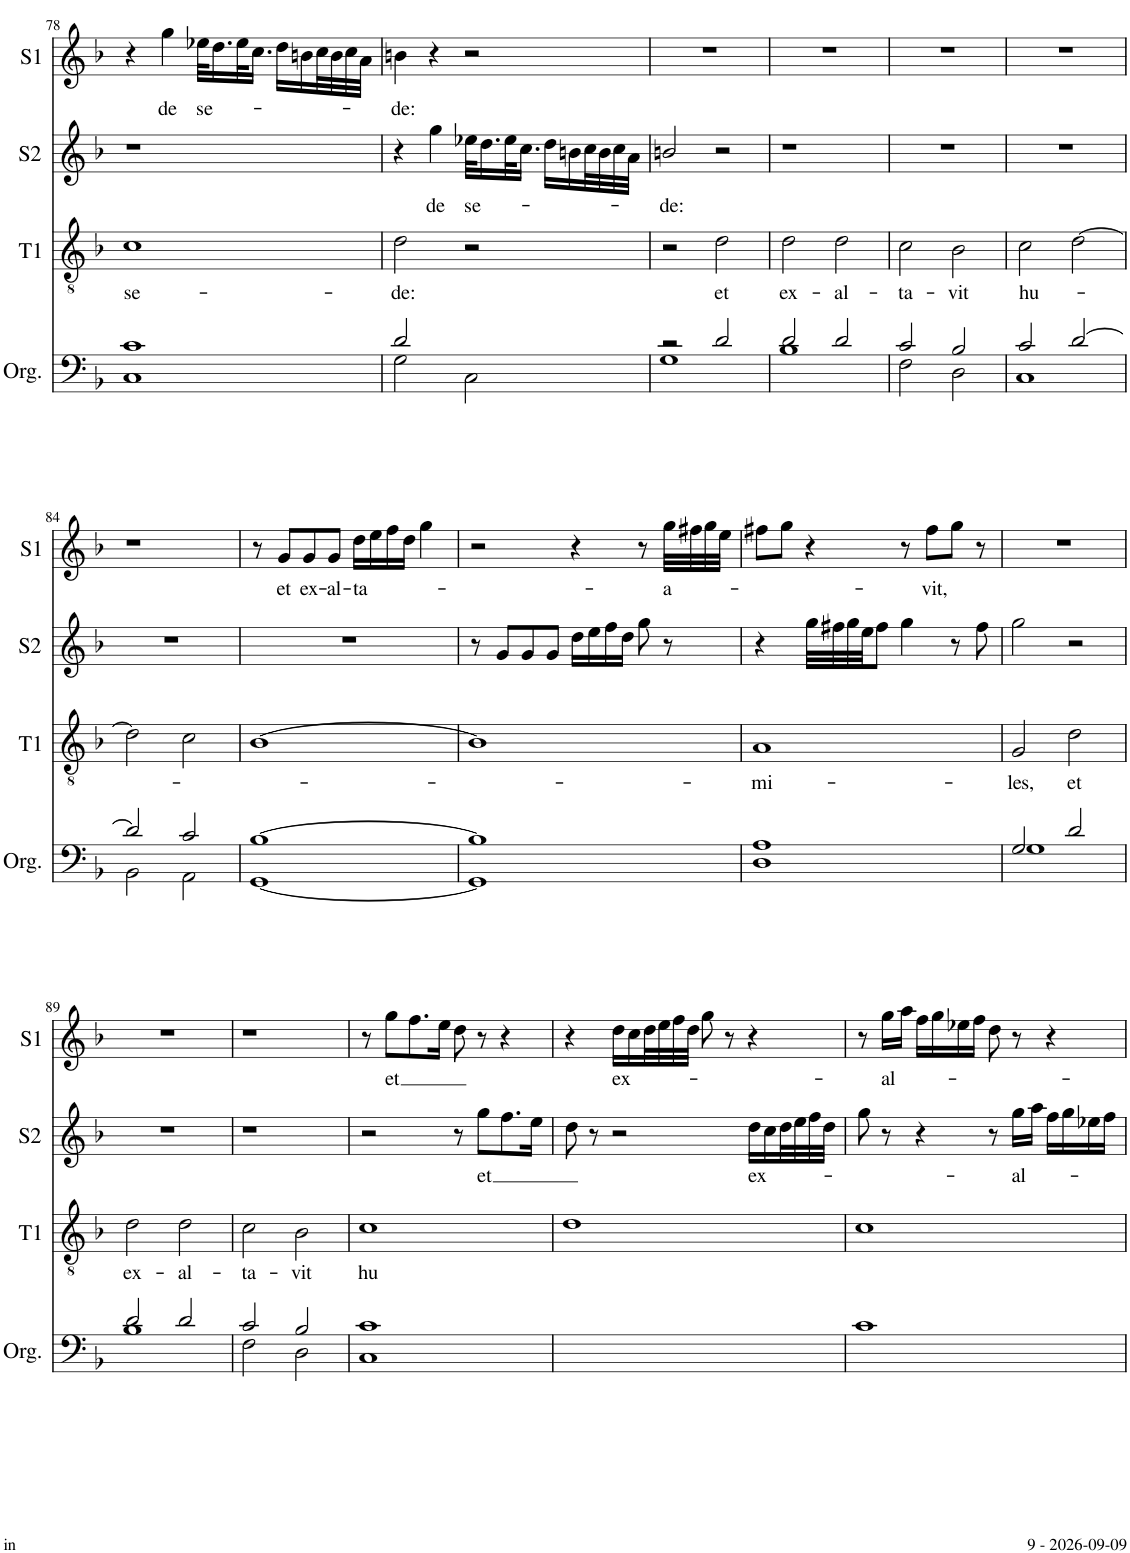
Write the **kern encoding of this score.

**kern	**kern	**text	**kern	**text	**kern	**text
*part4	*part3	*part3	*part2	*part2	*part1	*part1
*staff4	*staff3	*staff3	*staff2	*staff2	*staff1	*staff1
*I"Orgue	*I"Ténor 1	*	*I"Soprano 2	*	*I"Soprano 1	*
*I'Org.	*I'T1	*	*I'S2	*	*I'S1	*
!!LO:PB:g=z
*clefF4	*clefGv2	*	*clefG2	*	*clefG2	*
*k[b-]	*k[b-]	*	*k[b-]	*	*k[b-]	*
*M4/4	*M4/4	*	*M4/4	*	*M4/4	*
=78	=78	=78	=78	=78	=78	=78
*^	*	*	*	*	*	*
!	!	!	!LO:LY:b	!	!	!	!
1c	1C	1c	se-	1r	.	4r	.
!	!	!	!	!	!	!	!LO:LY:b
.	.	.	.	.	.	4gg\	de
!	!	!	!	!	!	!	!LO:LY:b
.	.	.	.	.	.	32ee-X\KLL	se-
.	.	.	.	.	.	16.dd\	.
.	.	.	.	.	.	32ee-\K	.
.	.	.	.	.	.	16.cc\JJ	.
.	.	.	.	.	.	16dd\LL	.
.	.	.	.	.	.	16bn\	.
.	.	.	.	.	.	32cc\L	.
.	.	.	.	.	.	32b\	.
.	.	.	.	.	.	32cc\	.
.	.	.	.	.	.	32a\JJJ	.
=79	=79	=79	=79	=79	=79	=79	=79
!	!	!	!LO:LY:b	!	!	!	!LO:LY:b
2d/	2G\	2d\	-de:	4r	.	4bn\	-de:
!	!	!	!	!	!LO:LY:b	!	!
.	.	.	.	4gg\	de	4r	.
!	!	!	!	!	!LO:LY:b	!	!
2ryy	2C\	2r	.	32ee-X\KLL	se-	2r	.
.	.	.	.	16.dd\	.	.	.
.	.	.	.	32ee-\K	.	.	.
.	.	.	.	16.cc\JJ	.	.	.
.	.	.	.	16dd\LL	.	.	.
.	.	.	.	16bn\	.	.	.
.	.	.	.	32cc\L	.	.	.
.	.	.	.	32b\	.	.	.
.	.	.	.	32cc\	.	.	.
.	.	.	.	32a\JJJ	.	.	.
=80	=80	=80	=80	=80	=80	=80	=80
!	!	!	!	!	!LO:LY:b	!	!
2r	1G	2r	.	2bn/	-de:	1r	.
!	!	!	!LO:LY:b	!	!	!	!
2d/	.	2d\	et	2r	.	.	.
=81	=81	=81	=81	=81	=81	=81	=81
!	!	!	!LO:LY:b	!	!	!	!
2d/	1B-	2d\	ex-	1r	.	1r	.
!	!	!	!LO:LY:b	!	!	!	!
2d/	.	2d\	-al-	.	.	.	.
=82	=82	=82	=82	=82	=82	=82	=82
!	!	!	!LO:LY:b	!	!	!	!
2c/	2F\	2c\	-ta-	1r	.	1r	.
!	!	!	!LO:LY:b	!	!	!	!
2B-/	2D\	2B-\	-vit	.	.	.	.
=83	=83	=83	=83	=83	=83	=83	=83
!	!	!	!LO:LY:b	!	!	!	!
2c/	1C	2c\	hu-	1r	.	1r	.
[2d/	.	[2d\	.	.	.	.	.
!!LO:LB:g=z
=84	=84	=84	=84	=84	=84	=84	=84
2d/]	2BB-\	2d\]	.	1r	.	1r	.
2c/	2AA\	2c\	.	.	.	.	.
=85	=85	=85	=85	=85	=85	=85	=85
[1B-	[1GG	[1B-	.	1r	.	8r	.
!	!	!	!	!	!	!	!LO:LY:b
.	.	.	.	.	.	8g/L	et
!	!	!	!	!	!	!	!LO:LY:b
.	.	.	.	.	.	8g/	ex-
!	!	!	!	!	!	!	!LO:LY:b
.	.	.	.	.	.	8g/J	-al-
!	!	!	!	!	!	!	!LO:LY:b
.	.	.	.	.	.	16dd\LL	-ta-
.	.	.	.	.	.	16ee\	.
.	.	.	.	.	.	16ff\	.
.	.	.	.	.	.	16dd\JJ	.
.	.	.	.	.	.	4gg\	.
=86	=86	=86	=86	=86	=86	=86	=86
1B-]	1GG]	1B-]	.	8r	.	2r	.
.	.	.	.	8g/L	.	.	.
.	.	.	.	8g/	.	.	.
.	.	.	.	8g/J	.	.	.
.	.	.	.	16dd\LL	.	4r	.
.	.	.	.	16ee\	.	.	.
.	.	.	.	16ff\	.	.	.
.	.	.	.	16dd\JJ	.	.	.
.	.	.	.	8gg\	.	8r	.
!	!	!	!	!	!	!	!LO:LY:b
.	.	.	.	8r	.	32gg\LLL	-a-
.	.	.	.	.	.	32ff#X\	.
.	.	.	.	.	.	32gg\	.
.	.	.	.	.	.	32ee\JJJ	.
=87	=87	=87	=87	=87	=87	=87	=87
!	!	!	!LO:LY:b	!	!	!	!
1A	1D	1A	-mi-	4r	.	8ff#X\L	.
.	.	.	.	.	.	8gg\J	.
.	.	.	.	32gg\LLL	.	4r	.
.	.	.	.	32ff#X\	.	.	.
.	.	.	.	32gg\	.	.	.
.	.	.	.	32ee\JJ	.	.	.
.	.	.	.	8ff#\J	.	.	.
.	.	.	.	4gg\	.	8r	.
!	!	!	!	!	!	!	!LO:LY:b
.	.	.	.	.	.	8ff#\L	-vit,
.	.	.	.	8r	.	8gg\J	.
.	.	.	.	8ff#\	.	8r	.
=88	=88	=88	=88	=88	=88	=88	=88
!	!	!	!LO:LY:b	!	!	!	!
2G/	1G	2G/	-les,	2gg\	.	1r	.
!	!	!	!LO:LY:b	!	!	!	!
2d/	.	2d\	et	2r	.	.	.
!!LO:LB:g=z
=89	=89	=89	=89	=89	=89	=89	=89
!	!	!	!LO:LY:b	!	!	!	!
2d/	1B-	2d\	ex-	1r	.	1r	.
!	!	!	!LO:LY:b	!	!	!	!
2d/	.	2d\	-al-	.	.	.	.
=90	=90	=90	=90	=90	=90	=90	=90
!	!	!	!LO:LY:b	!	!	!	!
2c/	2F\	2c\	-ta-	1r	.	1r	.
!	!	!	!LO:LY:b	!	!	!	!
2B-/	2D\	2B-\	-vit	.	.	.	.
=91	=91	=91	=91	=91	=91	=91	=91
!	!	!	!LO:LY:b	!	!	!	!
1c	1C	1c	hu	2r	.	8r	.
!	!	!	!	!	!	!	!LO:LY:b
.	.	.	.	.	.	8gg\L	et
.	.	.	.	.	.	8.ff\	.
.	.	.	.	.	.	16ee\Jk	.
.	.	.	.	8r	.	8dd\	.
!	!	!	!	!	!LO:LY:b	!	!
.	.	.	.	8gg\L	et	8r	.
.	.	.	.	8.ff\	.	4r	.
.	.	.	.	16ee\Jk	.	.	.
*v	*v	*	*	*	*	*	*
=92	=92	=92	=92	=92	=92	=92
1ryy	1d	.	8dd\	.	4r	.
.	.	.	8r	.	.	.
!	!	!	!	!	!	!LO:LY:b
.	.	.	2r	.	16dd\LL	ex-
.	.	.	.	.	16cc\	.
.	.	.	.	.	32dd\L	.
.	.	.	.	.	32ee\	.
.	.	.	.	.	32ff\	.
.	.	.	.	.	32dd\JJJ	.
.	.	.	.	.	8gg\	.
.	.	.	.	.	8r	.
!	!	!	!	!LO:LY:b	!	!
.	.	.	16dd\LL	ex-	4r	.
.	.	.	16cc\	.	.	.
.	.	.	32dd\L	.	.	.
.	.	.	32ee\	.	.	.
.	.	.	32ff\	.	.	.
.	.	.	32dd\JJJ	.	.	.
=93	=93	=93	=93	=93	=93	=93
1c	1c	.	8gg\	.	8r	.
!	!	!	!	!	!	!LO:LY:b
.	.	.	8r	.	16gg\LL	-al-
.	.	.	.	.	16aa\JJ	.
.	.	.	4r	.	16ff\LL	.
.	.	.	.	.	16gg\	.
.	.	.	.	.	16ee-X\	.
.	.	.	.	.	16ff\JJ	.
.	.	.	8r	.	8dd\	.
!	!	!	!	!LO:LY:b	!	!
.	.	.	16gg\LL	-al-	8r	.
.	.	.	16aa\JJ	.	.	.
.	.	.	16ff\LL	.	4r	.
.	.	.	16gg\	.	.	.
.	.	.	16ee-X\	.	.	.
.	.	.	16ff\JJ	.	.	.
=	=	=	=	=	=	=
*-	*-	*-	*-	*-	*-	*-
